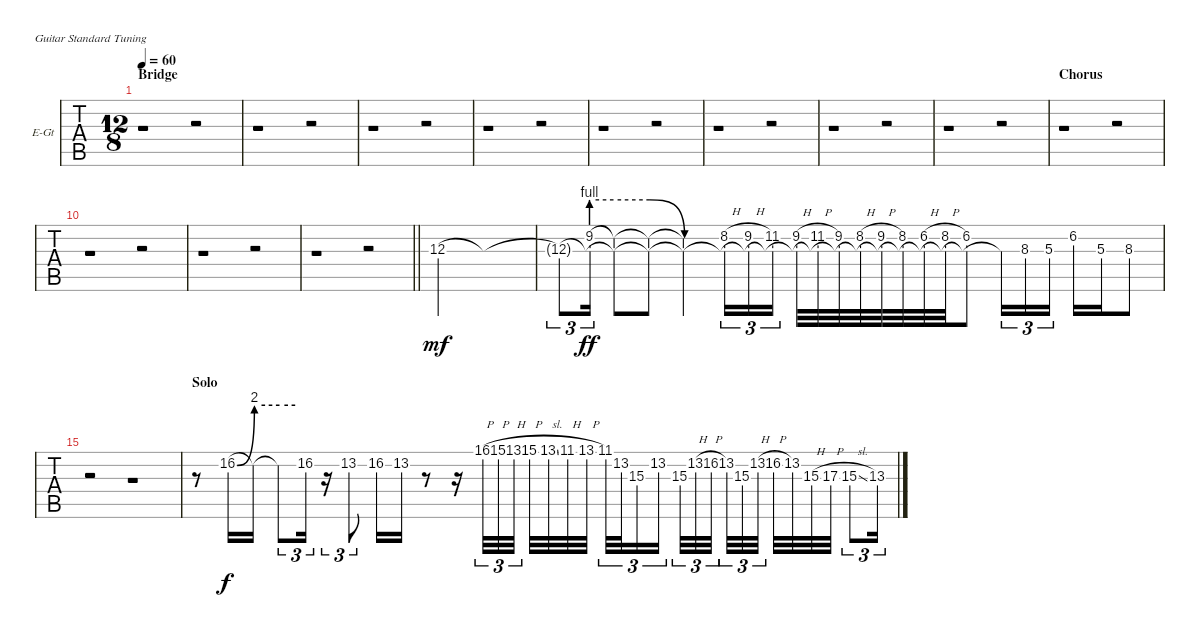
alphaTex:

\bracketExtendMode nobrackets
\firstSystemTrackNameOrientation horizontal
\otherSystemsTrackNameOrientation horizontal
\defaultBarNumberDisplay FirstOfSystem
\track ("solo" "E-Gt") {instrument overdrivenguitar}
\staff {tabs}
\tuning (E4 B3 G3 D3 A2 E2)
\ts (12 8)
\section ("" "Bridge")
\tempo 60
\clef g2
\ks cminor
r.1{dy mf} r.2 |
r.1 r.2 |
r.1 r.2 |
r.1 r.2 |
r.1 r.2 |
r.1 r.2 |
r.1 r.2 |
r.1 r.2 |
\section ("" "Chorus")
r.1 r.2 |
r.1 r.2 |
r.1 r.2 |
\barLineRight lightlight
r.1 r.2 |
12.3.2 12.3{t}.1 |
12.3{t}.8{tu (3 2)} (9.2{be (prebend 0 4 60 4)} 12.3{t}).16{tu (3 2) dy ff} (9.2{be (hold 0 4 60 4) t} 12.3{t}).8 (9.2{be (release 0 4 60 0) t} 12.3{t}).8 (9.2{be (hold 0 0 60 0) t} 12.3{t}).4 (8.2{h} 12.3{t}).16{tu (3 2)} (9.2{h} 12.3{t}).16{tu (3 2)} (11.2 12.3{t}).16{tu (3 2)} (9.2{h} 12.3{t}).32 (11.2{h} 12.3{t}).32 (9.2 12.3{t}).32 (8.2{h} 12.3{t}).32 (9.2{h} 12.3{t}).32 (8.2 12.3{t}).32 (6.2{h} 12.3{t}).32 (8.2{h} 12.3{t}).32 (6.2 12.3{t}).8 12.3{t}.16{tu (3 2)} 8.3.16{tu (3 2)} 5.3.16{tu (3 2)} 6.2.16 5.3.16 8.3{st}.8 |
r.2 r.1 |
\section ("" "Solo")
r.8 16.2{be (bend 0 0 60 8)}.16{ot 8va dy f} 16.2{be (hold 0 8 60 8) t}.16{ot 8va} 16.2{be (hold 0 8 60 8) t}.8{tu (3 2) ot 8va} 16.2.16{tu (3 2) ot 8va} r.16{tu (3 2)} 13.2{st}.8{tu (3 2) ot 8va} 16.2.16{ot 8va} 13.2.16{ot 8va} r.8 r.16 16.1{h}.32{tu (3 2) ot 8va} 15.1{h}.32{tu (3 2) ot 8va} 13.1{h}.32{tu (3 2) ot 8va} 15.1{h}.32{ot 8va} 13.1{sl}.32{ot 8va} 11.1{h}.32{ot 8va} 13.1{h}.32{ot 8va} 11.1.32{tu (3 2) ot 8va} 13.2.32{tu (3 2) ot 8va} 15.3.16{tu (3 2) ot 8va} 13.2.16{tu (3 2) ot 8va} 15.3.32{tu (3 2) ot 8va} 13.2{h}.32{tu (3 2) ot 8va} 16.2{h}.32{tu (3 2) ot 8va} 13.2.32{tu (3 2) ot 8va} 15.3.32{tu (3 2) ot 8va} 13.2{h}.32{tu (3 2) ot 8va} 16.2{h}.32{ot 8va} 13.2.32{ot 8va} 15.3{h}.32{ot 8va} 17.3{h}.32{ot 8va} 15.3{sl}.8{tu (3 2) ot 8va} 13.3.16{tu (3 2) ot 8va}
